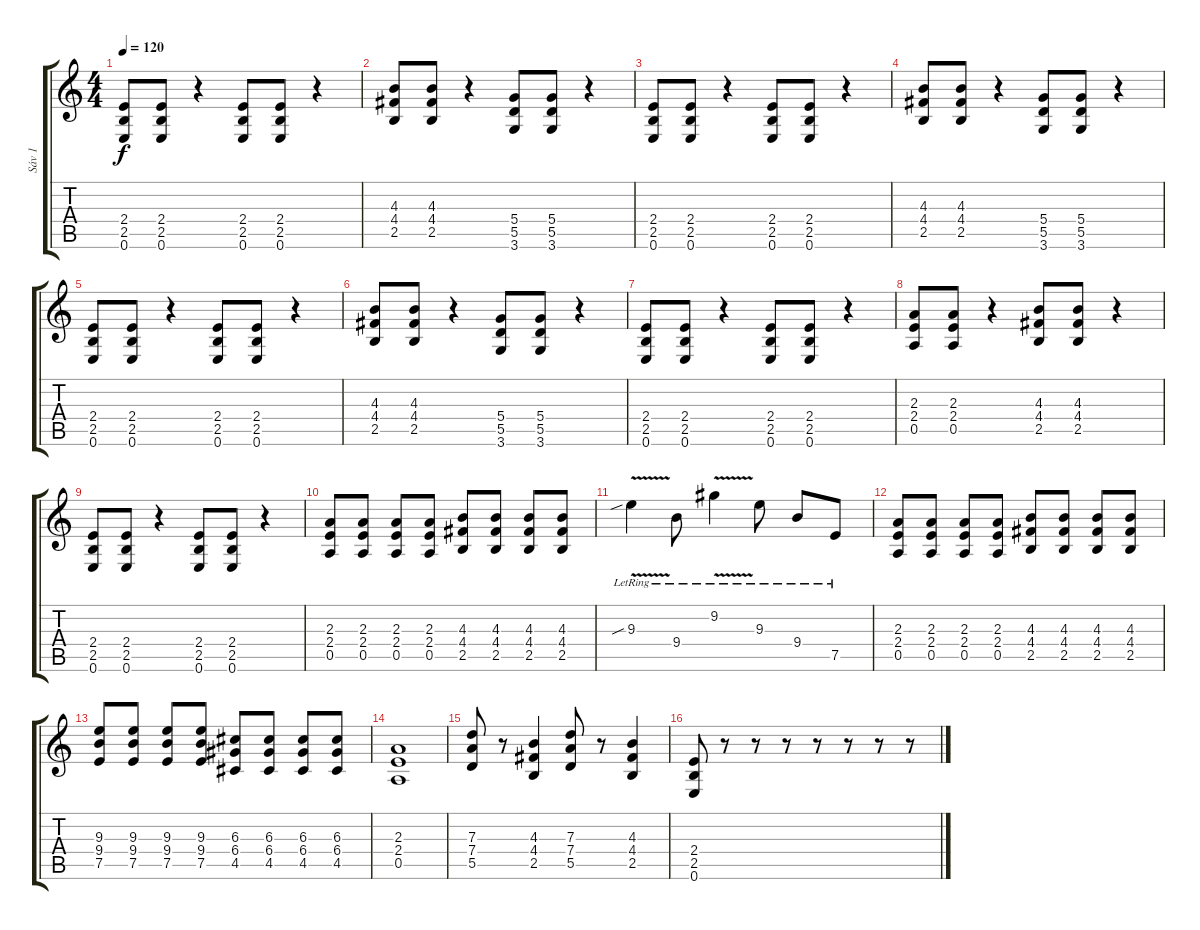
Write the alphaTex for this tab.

\track ("Sáv 1" "Sáv 1") {instrument electricguitarclean}
\staff {score tabs}
\tuning (E4 B3 G3 D3 A2 E2) {hide}
\ts (4 4)
\tempo 120
\clef g2
\ks c
(2.4 2.5 0.6).8{dy f} (2.4 2.5 0.6).8 r.4 (2.4 2.5 0.6).8 (2.4 2.5 0.6).8 r.4 |
(4.3 4.4 2.5).8 (4.3 4.4 2.5).8 r.4 (5.4 5.5 3.6).8 (5.4 5.5 3.6).8 r.4 |
(2.4 2.5 0.6).8 (2.4 2.5 0.6).8 r.4 (2.4 2.5 0.6).8 (2.4 2.5 0.6).8 r.4 |
(4.3 4.4 2.5).8 (4.3 4.4 2.5).8 r.4 (5.4 5.5 3.6).8 (5.4 5.5 3.6).8 r.4 |
(2.4 2.5 0.6).8 (2.4 2.5 0.6).8 r.4 (2.4 2.5 0.6).8 (2.4 2.5 0.6).8 r.4 |
(4.3 4.4 2.5).8 (4.3 4.4 2.5).8 r.4 (5.4 5.5 3.6).8 (5.4 5.5 3.6).8 r.4 |
(2.4 2.5 0.6).8 (2.4 2.5 0.6).8 r.4 (2.4 2.5 0.6).8 (2.4 2.5 0.6).8 r.4 |
(2.3 2.4 0.5).8 (2.3 2.4 0.5).8 r.4 (4.3 4.4 2.5).8 (4.3 4.4 2.5).8 r.4 |
(2.4 2.5 0.6).8 (2.4 2.5 0.6).8 r.4 (2.4 2.5 0.6).8 (2.4 2.5 0.6).8 r.4 |
(2.3 2.4 0.5).8 (2.3 2.4 0.5).8 (2.3 2.4 0.5).8 (2.3 2.4 0.5).8 (4.3 4.4 2.5).8 (4.3 4.4 2.5).8 (4.3 4.4 2.5).8 (4.3 4.4 2.5).8 |
9.3{v sib lr}.4 9.4{lr}.8 9.2{v lr}.4 9.3{lr}.8 9.4{lr}.8 7.5{lr}.8 |
(2.3 2.4 0.5).8 (2.3 2.4 0.5).8 (2.3 2.4 0.5).8 (2.3 2.4 0.5).8 (4.3 4.4 2.5).8 (4.3 4.4 2.5).8 (4.3 4.4 2.5).8 (4.3 4.4 2.5).8 |
(9.3 9.4 7.5).8 (9.3 9.4 7.5).8 (9.3 9.4 7.5).8 (9.3 9.4 7.5).8 (6.3 6.4 4.5).8 (6.3 6.4 4.5).8 (6.3 6.4 4.5).8 (6.3 6.4 4.5).8 |
(2.3 2.4 0.5).1 |
(7.3 7.4 5.5).8 r.8 (4.3 4.4 2.5).4 (7.3 7.4 5.5).8 r.8 (4.3 4.4 2.5).4 |
(2.4 2.5 0.6).8 r.8 r.8 r.8 r.8 r.8 r.8 r.8
